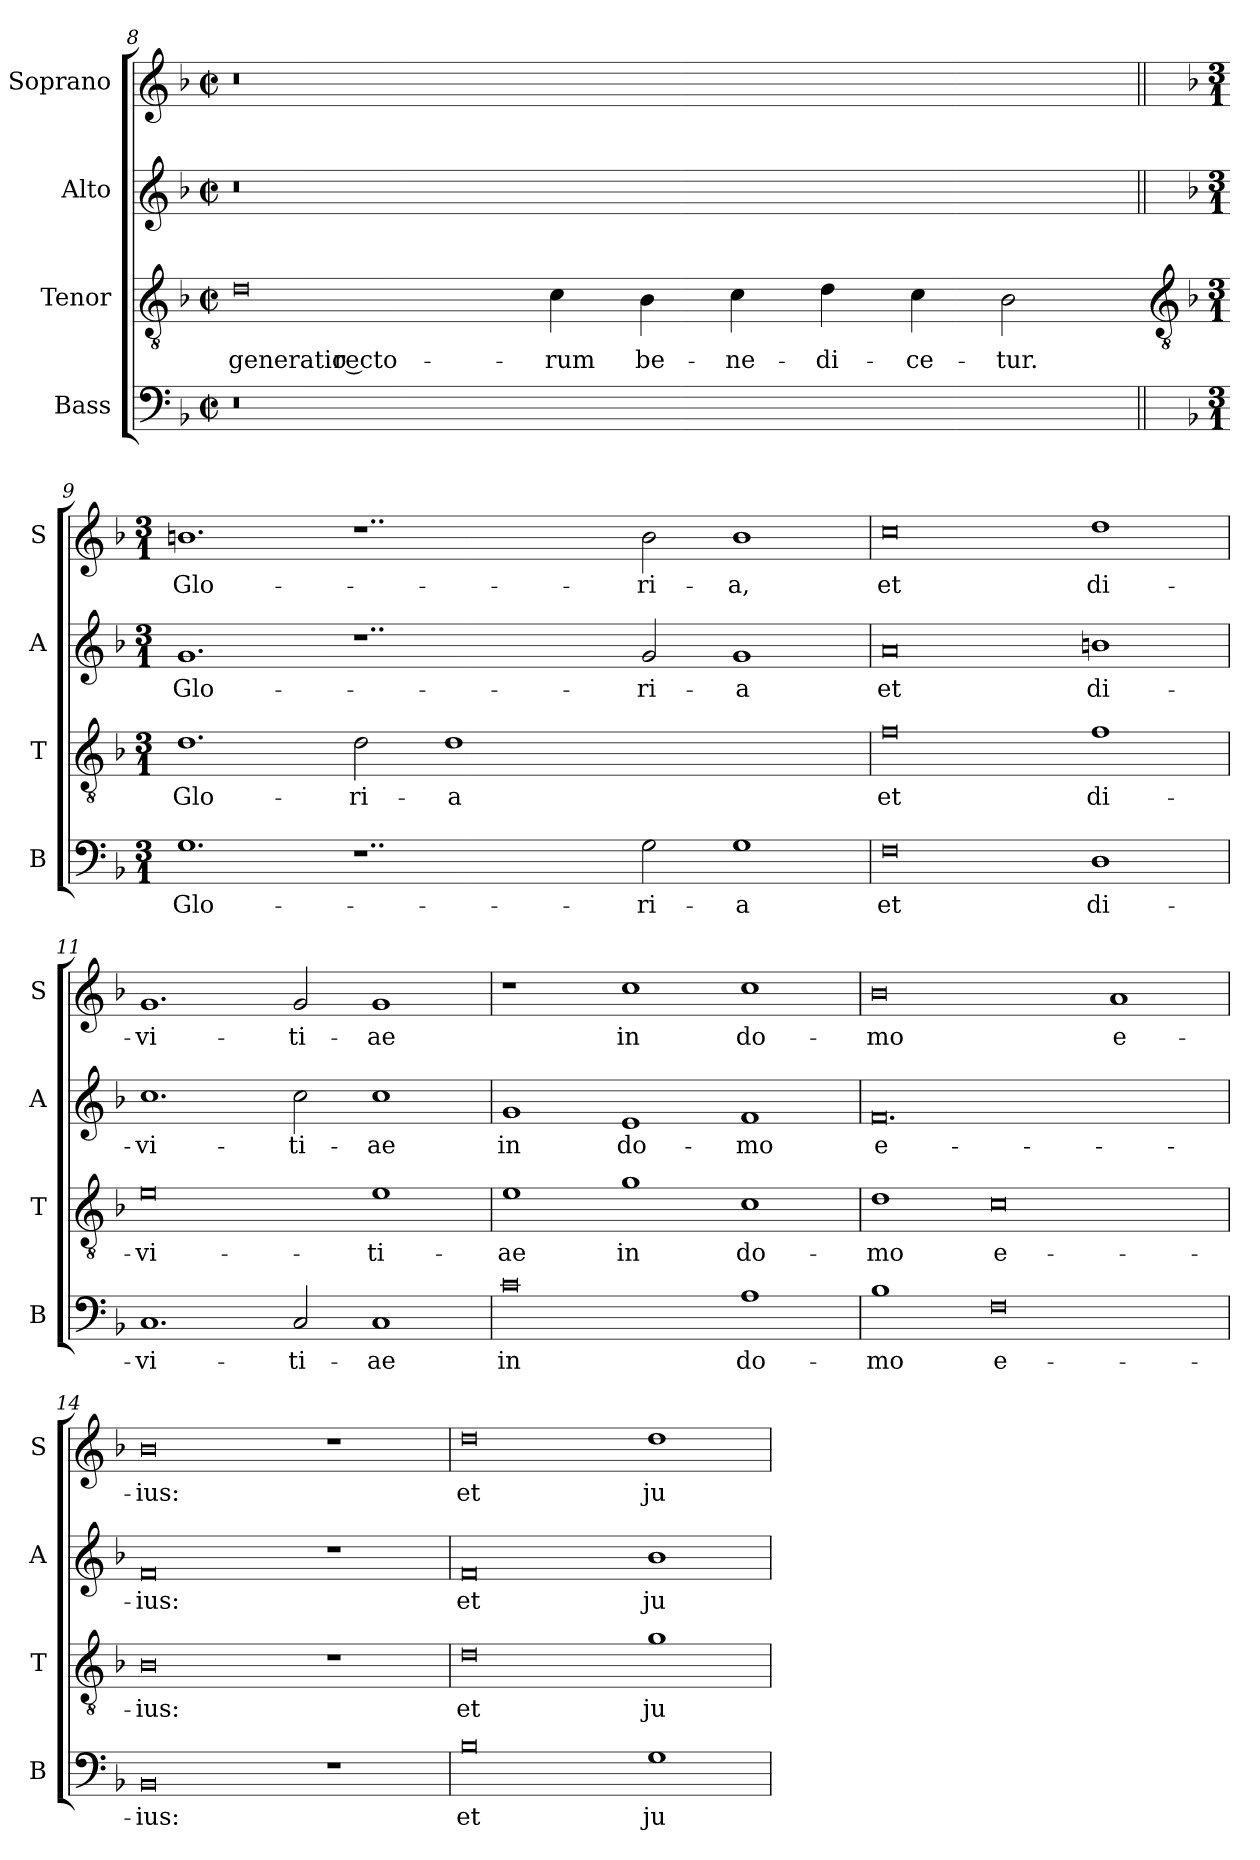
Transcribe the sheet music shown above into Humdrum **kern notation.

**kern	**text	**kern	**text	**kern	**text	**kern	**text
*part4	*part4	*part3	*part3	*part2	*part2	*part1	*part1
*staff4	*staff4	*staff3	*staff3	*staff2	*staff2	*staff1	*staff1
*I"Bass	*	*I"Tenor	*	*I"Alto	*	*I"Soprano	*
*I'B	*	*I'T	*	*I'A	*	*I'S	*
*clefF4	*	*clefGv2	*	*clefG2	*	*clefG2	*
*k[b-]	*	*k[b-]	*	*k[b-]	*	*k[b-]	*
*F:	*	*F:	*	*F:	*	*F:	*
*M4/2	*	*M4/2	*	*M4/2	*	*M4/2	*
*met(c|)	*	*met(c|)	*	*met(c|)	*	*met(c|)	*
=8	=8	=8	=8	=8	=8	=8	=8
!	!	!	!LO:LY:b	!	!	!	!
0r	.	0d	generatio recto-	0r	.	0r	.
!	!	!	!LO:LY:b	!	!	!	!
1..ryy	.	4c	-rum	1..ryy	.	1..ryy	.
!	!	!	!LO:LY:b	!	!	!	!
.	.	4B-	be-	.	.	.	.
!	!	!	!LO:LY:b	!	!	!	!
.	.	4c	-ne-	.	.	.	.
!	!	!	!LO:LY:b	!	!	!	!
.	.	4d	-di-	.	.	.	.
!	!	!	!LO:LY:b	!	!	!	!
.	.	4c	-ce-	.	.	.	.
!	!	!	!LO:LY:b	!	!	!	!
.	.	2B-	-tur.	.	.	.	.
!!LO:LB:g=z
=9||	=9||	=9-	=9||	=9||	=9||	=9||	=9||
*	*	*clefGv2	*	*	*	*	*
*k[b-]	*	*	*	*k[b-]	*	*k[b-]	*
*F:	*	*	*	*F:	*	*F:	*
*M3/1	*	*M3/1	*	*M3/1	*	*M3/1	*
!	!LO:LY:b	!	!LO:LY:b	!	!LO:LY:b	!	!LO:LY:b
1.G	Glo-	1.d	Glo-	1.g	Glo-	1.bn	Glo-
!	!	!	!LO:LY:b	!	!	!	!
1..r	.	2d	-ri-	1..r	.	1..r	.
!	!	!	!LO:LY:b	!	!	!	!
.	.	1d	-a	.	.	.	.
.	.	1..ryy	.	.	.	.	.
!	!LO:LY:b	!	!	!	!LO:LY:b	!	!LO:LY:b
2G	-ri-	.	.	2g	-ri-	2b	-ri-
!	!LO:LY:b	!	!	!	!LO:LY:b	!	!LO:LY:b
1G	-a	.	.	1g	-a	1b	-a,
=10	=10	=10	=10	=10	=10	=10	=10
!	!LO:LY:b	!	!LO:LY:b	!	!LO:LY:b	!	!LO:LY:b
0F	et	0f	et	0a	et	0cc	et
!	!LO:LY:b	!	!LO:LY:b	!	!LO:LY:b	!	!LO:LY:b
1D	di-	1f	di-	1bn	di-	1dd	di-
=11	=11	=11	=11	=11	=11	=11	=11
!	!LO:LY:b	!	!LO:LY:b	!	!LO:LY:b	!	!LO:LY:b
1.C	-vi-	0e	-vi-	1.cc	-vi-	1.g	-vi-
!	!LO:LY:b	!	!	!	!LO:LY:b	!	!LO:LY:b
2C	-ti-	.	.	2cc	-ti-	2g	-ti-
!	!LO:LY:b	!	!LO:LY:b	!	!LO:LY:b	!	!LO:LY:b
1C	-ae	1e	-ti-	1cc	-ae	1g	-ae
=12	=12	=12	=12	=12	=12	=12	=12
!	!LO:LY:b	!	!LO:LY:b	!	!LO:LY:b	!	!
0c	in	1e	-ae	1g	in	1r	.
!	!	!	!LO:LY:b	!	!LO:LY:b	!	!LO:LY:b
.	.	1g	in	1e	do-	1cc	in
!	!LO:LY:b	!	!LO:LY:b	!	!LO:LY:b	!	!LO:LY:b
1A	do-	1c	do-	1f	-mo	1cc	do-
=13	=13	=13	=13	=13	=13	=13	=13
!	!LO:LY:b	!	!LO:LY:b	!	!LO:LY:b	!	!LO:LY:b
1B-	-mo	1d	-mo	0.f	e-	0b-	-mo
!	!LO:LY:b	!	!LO:LY:b	!	!	!	!
0F	e-	0c	e-	.	.	.	.
!	!	!	!	!	!	!	!LO:LY:b
.	.	.	.	.	.	1a	e-
=14	=14	=14	=14	=14	=14	=14	=14
!	!LO:LY:b	!	!LO:LY:b	!	!LO:LY:b	!	!LO:LY:b
0BB-	-ius:	0B-	-ius:	0f	-ius:	0b-	-ius:
1r	.	1r	.	1r	.	1r	.
=15	=15	=15	=15	=15	=15	=15	=15
!	!LO:LY:b	!	!LO:LY:b	!	!LO:LY:b	!	!LO:LY:b
0B-	et	0d	et	0f	et	0dd	et
!	!LO:LY:b	!	!LO:LY:b	!	!LO:LY:b	!	!LO:LY:b
1G	ju-	1g	ju-	1b-	ju-	1dd	ju-
=	=	=	=	=	=	=	=
*-	*-	*-	*-	*-	*-	*-	*-
